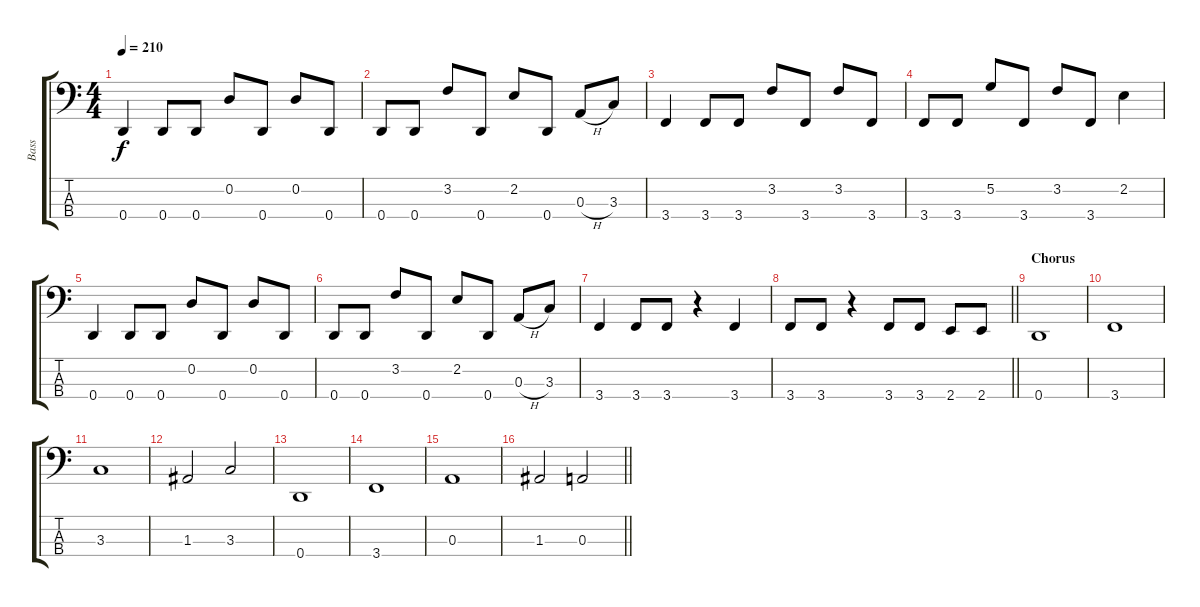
\track ("Bass" "Bass") {instrument electricbasspick}
\staff {score tabs}
\tuning (G2 D2 A1 D1) {hide}
\ts (4 4)
\tempo 210
\clef f4
\ks c
0.4.4{dy f} 0.4.8 0.4.8 0.2.8 0.4.8 0.2.8 0.4.8 |
0.4.8 0.4.8 3.2.8 0.4.8 2.2.8 0.4.8 0.3{h}.8 3.3.8 |
3.4.4 3.4.8 3.4.8 3.2.8 3.4.8 3.2.8 3.4.8 |
3.4.8 3.4.8 5.2.8 3.4.8 3.2.8 3.4.8 2.2.4 |
0.4.4 0.4.8 0.4.8 0.2.8 0.4.8 0.2.8 0.4.8 |
0.4.8 0.4.8 3.2.8 0.4.8 2.2.8 0.4.8 0.3{h}.8 3.3.8 |
3.4.4 3.4.8 3.4.8 r.4 3.4.4 |
\barLineRight lightlight
3.4.8 3.4.8 r.4 3.4.8 3.4.8 2.4.8 2.4.8 |
\section ("" "Chorus")
0.4.1 |
3.4.1 |
3.3.1 |
1.3.2 3.3.2 |
0.4.1 |
3.4.1 |
0.3.1 |
\barLineRight lightlight
1.3.2 0.3.2
